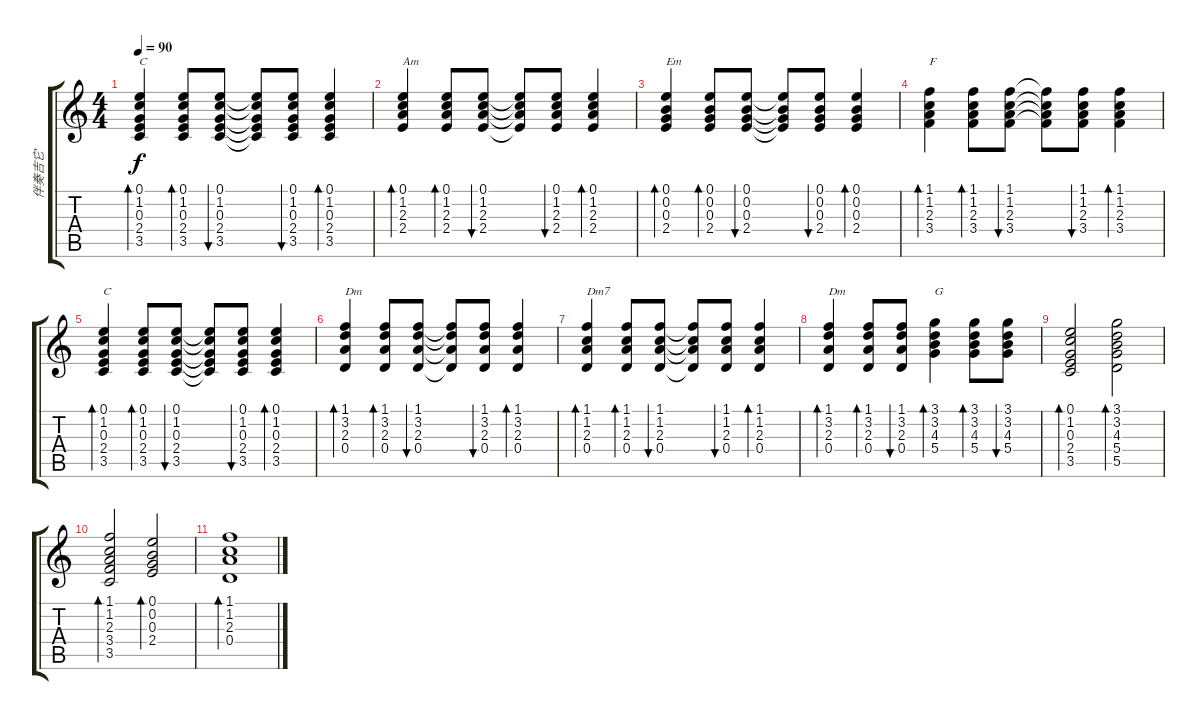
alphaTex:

\track ("伴奏吉它" "伴奏吉它") {instrument acousticguitarsteel}
\staff {score tabs}
\tuning (E4 B3 G3 D3 A2 E2) {hide}
\ts (4 4)
\tempo 90
\clef g2
\ks c
(0.1 1.2 0.3 2.4 3.5).4{bd 60 txt "C" dy f} (0.1 1.2 0.3 2.4 3.5).8{bd 60} (0.1 1.2 0.3 2.4 3.5).8{bu 60} (0.1{t} 1.2{t} 0.3{t} 2.4{t} 3.5{t}).8 (0.1 1.2 0.3 2.4 3.5).8{bu 60} (0.1 1.2 0.3 2.4 3.5).4{bd 60} |
(0.1 1.2 2.3 2.4).4{bd 60 txt "Am"} (0.1 1.2 2.3 2.4).8{bd 60} (0.1 1.2 2.3 2.4).8{bu 60} (0.1{t} 1.2{t} 2.3{t} 2.4{t}).8 (0.1 1.2 2.3 2.4).8{bu 60} (0.1 1.2 2.3 2.4).4{bd 60} |
(0.1 0.2 0.3 2.4).4{bd 60 txt "Em"} (0.1 0.2 0.3 2.4).8{bd 60} (0.1 0.2 0.3 2.4).8{bu 60} (0.1{t} 0.2{t} 0.3{t} 2.4{t}).8 (0.1 0.2 0.3 2.4).8{bu 60} (0.1 0.2 0.3 2.4).4{bd 60} |
(1.1 1.2 2.3 3.4).4{bd 60 txt "F"} (1.1 1.2 2.3 3.4).8{bd 60} (1.1 1.2 2.3 3.4).8{bu 60} (1.1{t} 1.2{t} 2.3{t} 3.4{t}).8 (1.1 1.2 2.3 3.4).8{bu 60} (1.1 1.2 2.3 3.4).4{bd 60} |
(0.1 1.2 0.3 2.4 3.5).4{bd 60 txt "C"} (0.1 1.2 0.3 2.4 3.5).8{bd 60} (0.1 1.2 0.3 2.4 3.5).8{bu 60} (0.1{t} 1.2{t} 0.3{t} 2.4{t} 3.5{t}).8 (0.1 1.2 0.3 2.4 3.5).8{bu 60} (0.1 1.2 0.3 2.4 3.5).4{bd 60} |
(1.1 3.2 2.3 0.4).4{bd 60 txt "Dm"} (1.1 3.2 2.3 0.4).8{bd 60} (1.1 3.2 2.3 0.4).8{bu 60} (1.1{t} 3.2{t} 2.3{t} 0.4{t}).8 (1.1 3.2 2.3 0.4).8{bu 60} (1.1 3.2 2.3 0.4).4{bd 60} |
(1.1 1.2 2.3 0.4).4{bd 60 txt "Dm7"} (1.1 1.2 2.3 0.4).8{bd 60} (1.1 1.2 2.3 0.4).8{bu 60} (1.1{t} 1.2{t} 2.3{t} 0.4{t}).8 (1.1 1.2 2.3 0.4).8{bu 60} (1.1 1.2 2.3 0.4).4{bd 60} |
(1.1 3.2 2.3 0.4).4{bd 60 txt "Dm"} (1.1 3.2 2.3 0.4).8{bd 60} (1.1 3.2 2.3 0.4).8{bu 60} (3.1 3.2 4.3 5.4).4{bd 60 txt "G"} (3.1 3.2 4.3 5.4).8{bd 60} (3.1 3.2 4.3 5.4).8{bu 60} |
(0.1 1.2 0.3 2.4 3.5).2{bd 240} (3.1 3.2 4.3 5.4 5.5).2{bd 240} |
(1.1 1.2 2.3 3.4 3.5).2{bd 240} (0.1 0.2 0.3 2.4).2{bd 240} |
(1.1 1.2 2.3 0.4).1{bd 240}
